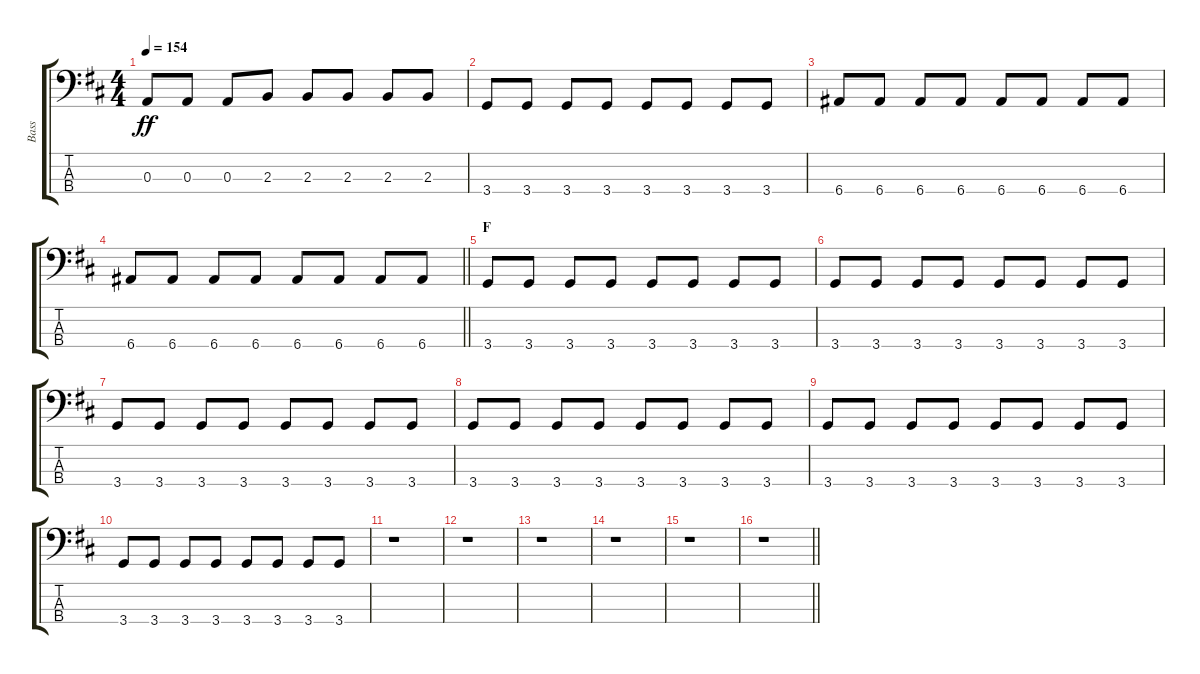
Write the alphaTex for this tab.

\track ("Bass" "Bass") {instrument electricbasspick}
\staff {score tabs}
\tuning (G2 D2 A1 E1) {hide}
\ts (4 4)
\tempo 154
\clef f4
\ks d
0.3.8{dy ff} 0.3.8 0.3.8 2.3.8 2.3.8 2.3.8 2.3.8 2.3.8 |
3.4.8 3.4.8 3.4.8 3.4.8 3.4.8 3.4.8 3.4.8 3.4.8 |
6.4.8 6.4.8 6.4.8 6.4.8 6.4.8 6.4.8 6.4.8 6.4.8 |
\barLineRight lightlight
6.4.8 6.4.8 6.4.8 6.4.8 6.4.8 6.4.8 6.4.8 6.4.8 |
\section ("" "F")
3.4.8 3.4.8 3.4.8 3.4.8 3.4.8 3.4.8 3.4.8 3.4.8 |
3.4.8 3.4.8 3.4.8 3.4.8 3.4.8 3.4.8 3.4.8 3.4.8 |
3.4.8 3.4.8 3.4.8 3.4.8 3.4.8 3.4.8 3.4.8 3.4.8 |
3.4.8 3.4.8 3.4.8 3.4.8 3.4.8 3.4.8 3.4.8 3.4.8 |
3.4.8 3.4.8 3.4.8 3.4.8 3.4.8 3.4.8 3.4.8 3.4.8 |
3.4.8 3.4.8 3.4.8 3.4.8 3.4.8 3.4.8 3.4.8 3.4.8 |
r.1 |
r.1 |
r.1 |
r.1 |
r.1 |
\barLineRight lightlight
r.1
